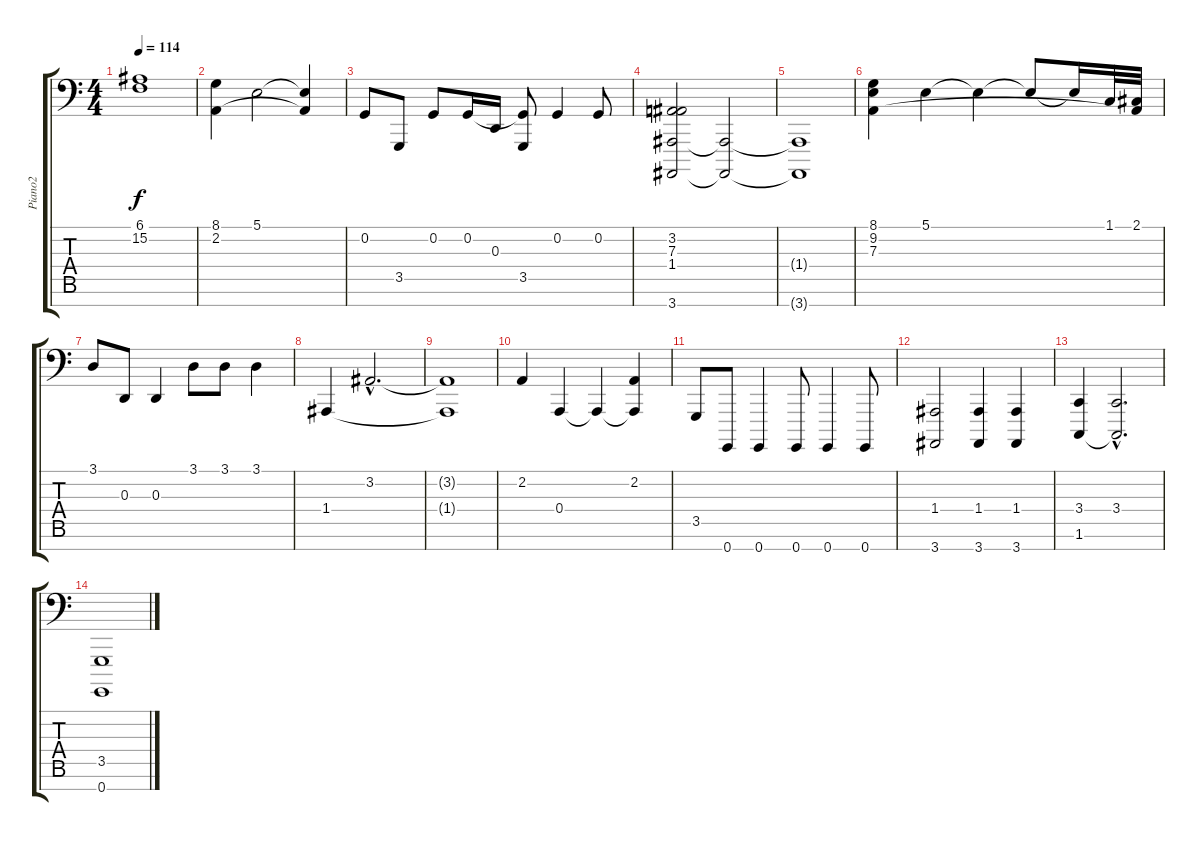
\track ("Piano2" "Piano2") {instrument brightacousticpiano}
\staff {score tabs}
\tuning (B2 G2 D2 A1 E1 B0 G0) {hide}
\ts (4 4)
\tempo 114
\clef f4
\ks c
(6.1{t} 15.2{t}).1{dy f} |
(8.1 2.2).4 5.1.2 (5.1{t} 2.2{t}).4 |
0.2.8 3.5.8 0.2.8 0.2.16 0.3.16 (0.2{t} 3.5).8 0.2.4 0.2.8 |
(3.2 7.3 1.4 3.7).2 (1.4{t} 3.7{t}).2 |
(1.4{t} 3.7{t}).1 |
(8.1 9.2 7.3).4 5.1.4 5.1{t}.4 5.1{t}.8 5.1{t}.16 1.1.32 (2.1 7.3{t}).32 |
3.1.8 0.3.8 0.3.4 3.1.8 3.1.8 3.1.4 |
1.4.4 3.2{hac}.2{d} |
(3.2{t} 1.4{t}).1 |
2.2.4 0.4.4 0.4{t}.4 (2.2 0.4{t}).4 |
3.5.8 0.7.8 0.7.4 0.7.8 0.7.4 0.7.8 |
(1.4 3.7).2 (1.4 3.7).4 (1.4 3.7).4 |
(3.4 1.6).4 (3.4{hac} 1.6{hac t}).2{d} |
(3.5 0.7).1
